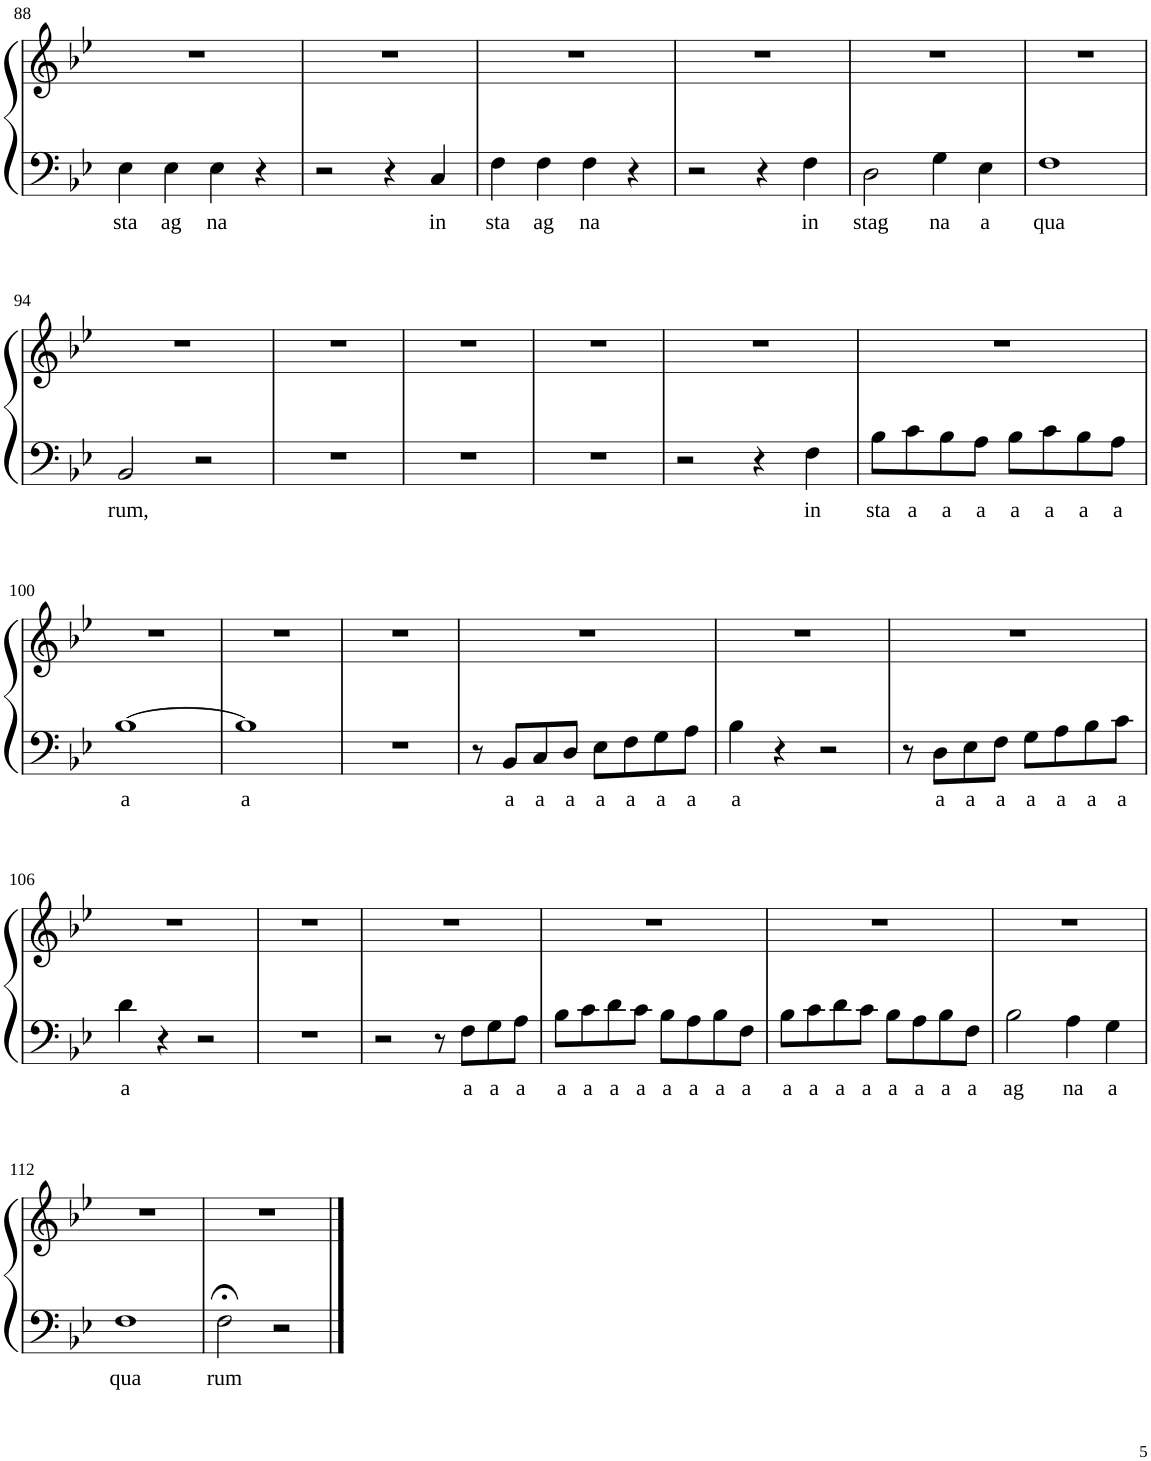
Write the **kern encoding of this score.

**kern	**text	**kern
*part1	*part1	*part1
*staff2	*staff2	*staff1
*I"Piano	*	*
*I'Pno	*	*
!!LO:PB:g=z
*clefF4	*	*clefG2
*k[b-e-]	*	*k[b-e-]
*B-:	*	*B-:
*M2/2	*	*M2/2
=88	=88	=88
!	!LO:LY:b	!
4E-\	sta	1r
!	!LO:LY:b	!
4E-\	ag	.
!	!LO:LY:b	!
4E-\	na	.
4r	.	.
=89	=89	=89
2r	.	1r
4r	.	.
!	!LO:LY:b	!
4C/	in	.
=90	=90	=90
!	!LO:LY:b	!
4F\	sta	1r
!	!LO:LY:b	!
4F\	ag	.
!	!LO:LY:b	!
4F\	na	.
4r	.	.
=91	=91	=91
2r	.	1r
4r	.	.
!	!LO:LY:b	!
4F\	in	.
=92	=92	=92
!	!LO:LY:b	!
2D\	stag	1r
!	!LO:LY:b	!
4G\	na	.
!	!LO:LY:b	!
4E-\	a	.
=93	=93	=93
!	!LO:LY:b	!
1F	qua	1r
!!LO:LB:g=z
=94	=94	=94
!	!LO:LY:b	!
2BB-/	rum,	1r
2r	.	.
=95	=95	=95
1r	.	1r
=96	=96	=96
1r	.	1r
=97	=97	=97
1r	.	1r
=98	=98	=98
2r	.	1r
4r	.	.
!	!LO:LY:b	!
4F\	in	.
=99	=99	=99
!	!LO:LY:b	!
8B-\L	sta	1r
!	!LO:LY:b	!
8c\	a	.
!	!LO:LY:b	!
8B-\	a	.
!	!LO:LY:b	!
8A\J	a	.
!	!LO:LY:b	!
8B-\L	a	.
!	!LO:LY:b	!
8c\	a	.
!	!LO:LY:b	!
8B-\	a	.
!	!LO:LY:b	!
8A\J	a	.
!!LO:LB:g=z
=100	=100	=100
!	!LO:LY:b	!
[1B-	a	1r
=101	=101	=101
!	!LO:LY:b	!
1B-]	a	1r
=102	=102	=102
1r	.	1r
=103	=103	=103
8r	.	1r
!	!LO:LY:b	!
8BB-/L	a	.
!	!LO:LY:b	!
8C/	a	.
!	!LO:LY:b	!
8D/J	a	.
!	!LO:LY:b	!
8E-\L	a	.
!	!LO:LY:b	!
8F\	a	.
!	!LO:LY:b	!
8G\	a	.
!	!LO:LY:b	!
8A\J	a	.
=104	=104	=104
!	!LO:LY:b	!
4B-\	a	1r
4r	.	.
2r	.	.
=105	=105	=105
8r	.	1r
!	!LO:LY:b	!
8D\L	a	.
!	!LO:LY:b	!
8E-\	a	.
!	!LO:LY:b	!
8F\J	a	.
!	!LO:LY:b	!
8G\L	a	.
!	!LO:LY:b	!
8A\	a	.
!	!LO:LY:b	!
8B-\	a	.
!	!LO:LY:b	!
8c\J	a	.
!!LO:LB:g=z
=106	=106	=106
!	!LO:LY:b	!
4d\	a	1r
4r	.	.
2r	.	.
=107	=107	=107
1r	.	1r
=108	=108	=108
2r	.	1r
8r	.	.
!	!LO:LY:b	!
8F\L	a	.
!	!LO:LY:b	!
8G\	a	.
!	!LO:LY:b	!
8A\J	a	.
=109	=109	=109
!	!LO:LY:b	!
8B-\L	a	1r
!	!LO:LY:b	!
8c\	a	.
!	!LO:LY:b	!
8d\	a	.
!	!LO:LY:b	!
8c\J	a	.
!	!LO:LY:b	!
8B-\L	a	.
!	!LO:LY:b	!
8A\	a	.
!	!LO:LY:b	!
8B-\	a	.
!	!LO:LY:b	!
8F\J	a	.
=110	=110	=110
!	!LO:LY:b	!
8B-\L	a	1r
!	!LO:LY:b	!
8c\	a	.
!	!LO:LY:b	!
8d\	a	.
!	!LO:LY:b	!
8c\J	a	.
!	!LO:LY:b	!
8B-\L	a	.
!	!LO:LY:b	!
8A\	a	.
!	!LO:LY:b	!
8B-\	a	.
!	!LO:LY:b	!
8F\J	a	.
=111	=111	=111
!	!LO:LY:b	!
2B-\	ag	1r
!	!LO:LY:b	!
4A\	na	.
!	!LO:LY:b	!
4G\	a	.
!!LO:LB:g=z
=112	=112	=112
!	!LO:LY:b	!
1F	qua	1r
=113	=113	=113
!	!LO:LY:b	!
2F;<\	rum	1r
2r	.	.
==	==	==
*-	*-	*-
